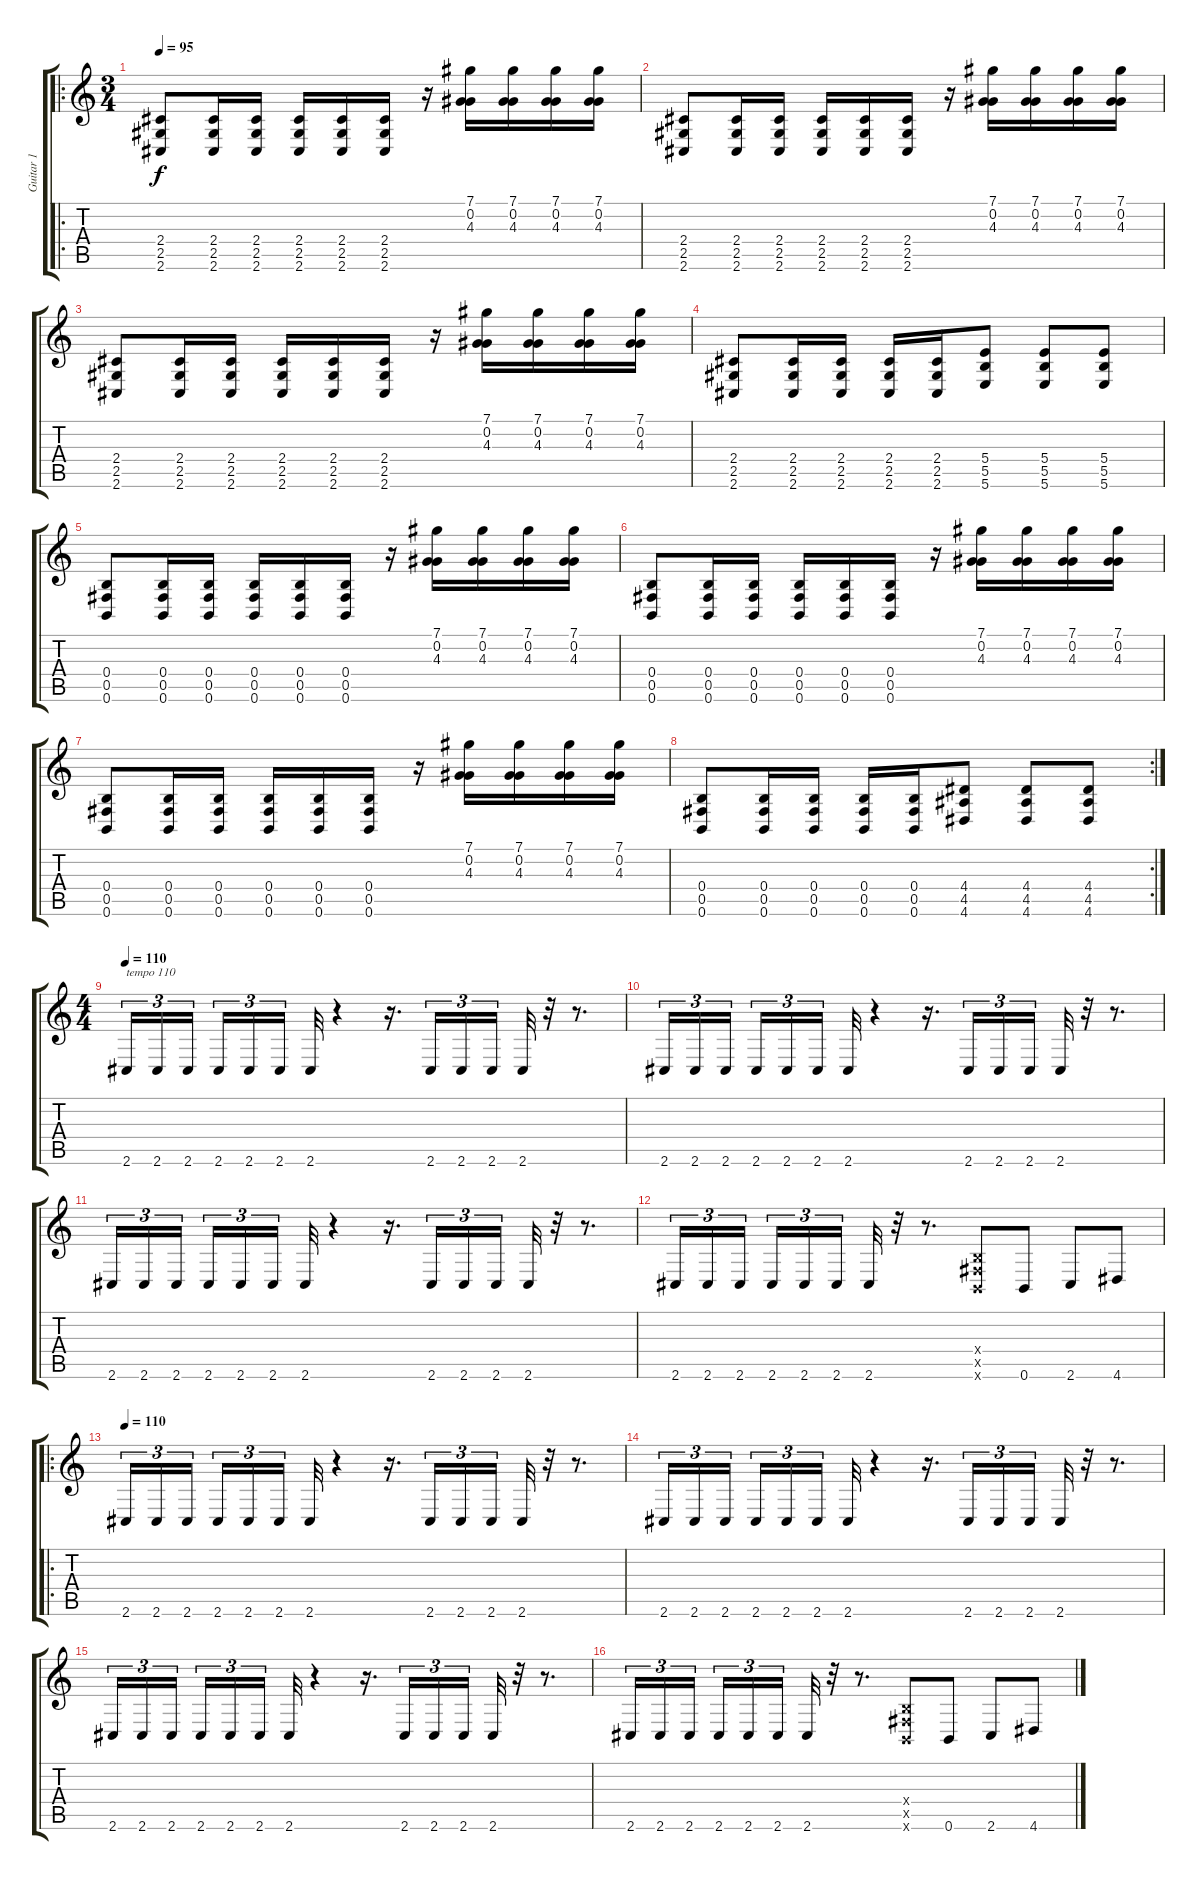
\track ("Guitar 1" "Guitar 1") {instrument distortionguitar}
\staff {score tabs}
\tuning (Db4 Ab3 E3 B2 Gb2 B1) {hide}
\ro
\ts (3 4)
\tempo 95
\clef g2
\ks c
(2.4 2.5 2.6).8{dy f} (2.4 2.5 2.6).16 (2.4 2.5 2.6).16 (2.4 2.5 2.6).16 (2.4 2.5 2.6).16 (2.4 2.5 2.6).16 r.16 (7.1 0.2 4.3).16 (7.1 0.2 4.3).16 (7.1 0.2 4.3).16 (7.1 0.2 4.3).16 |
(2.4 2.5 2.6).8 (2.4 2.5 2.6).16 (2.4 2.5 2.6).16 (2.4 2.5 2.6).16 (2.4 2.5 2.6).16 (2.4 2.5 2.6).16 r.16 (7.1 0.2 4.3).16 (7.1 0.2 4.3).16 (7.1 0.2 4.3).16 (7.1 0.2 4.3).16 |
(2.4 2.5 2.6).8 (2.4 2.5 2.6).16 (2.4 2.5 2.6).16 (2.4 2.5 2.6).16 (2.4 2.5 2.6).16 (2.4 2.5 2.6).16 r.16 (7.1 0.2 4.3).16 (7.1 0.2 4.3).16 (7.1 0.2 4.3).16 (7.1 0.2 4.3).16 |
(2.4 2.5 2.6).8 (2.4 2.5 2.6).16 (2.4 2.5 2.6).16 (2.4 2.5 2.6).16 (2.4 2.5 2.6).16 (5.4 5.5 5.6).8 (5.4 5.5 5.6).8 (5.4 5.5 5.6).8 |
(0.4 0.5 0.6).8 (0.4 0.5 0.6).16 (0.4 0.5 0.6).16 (0.4 0.5 0.6).16 (0.4 0.5 0.6).16 (0.4 0.5 0.6).16 r.16 (7.1 0.2 4.3).16 (7.1 0.2 4.3).16 (7.1 0.2 4.3).16 (7.1 0.2 4.3).16 |
(0.4 0.5 0.6).8 (0.4 0.5 0.6).16 (0.4 0.5 0.6).16 (0.4 0.5 0.6).16 (0.4 0.5 0.6).16 (0.4 0.5 0.6).16 r.16 (7.1 0.2 4.3).16 (7.1 0.2 4.3).16 (7.1 0.2 4.3).16 (7.1 0.2 4.3).16 |
(0.4 0.5 0.6).8 (0.4 0.5 0.6).16 (0.4 0.5 0.6).16 (0.4 0.5 0.6).16 (0.4 0.5 0.6).16 (0.4 0.5 0.6).16 r.16 (7.1 0.2 4.3).16 (7.1 0.2 4.3).16 (7.1 0.2 4.3).16 (7.1 0.2 4.3).16 |
\rc 2
(0.4 0.5 0.6).8 (0.4 0.5 0.6).16 (0.4 0.5 0.6).16 (0.4 0.5 0.6).16 (0.4 0.5 0.6).16 (4.4 4.5 4.6).8 (4.4 4.5 4.6).8 (4.4 4.5 4.6).8 |
\ts (4 4)
\tempo 110
2.6.16{tu (3 2) txt "tempo 110"} 2.6.16{tu (3 2)} 2.6.16{tu (3 2)} 2.6.16{tu (3 2)} 2.6.16{tu (3 2)} 2.6.16{tu (3 2)} 2.6.32 r.4 r.16{d} 2.6.16{tu (3 2)} 2.6.16{tu (3 2)} 2.6.16{tu (3 2)} 2.6.32 r.32 r.8{d} |
2.6.16{tu (3 2)} 2.6.16{tu (3 2)} 2.6.16{tu (3 2)} 2.6.16{tu (3 2)} 2.6.16{tu (3 2)} 2.6.16{tu (3 2)} 2.6.32 r.4 r.16{d} 2.6.16{tu (3 2)} 2.6.16{tu (3 2)} 2.6.16{tu (3 2)} 2.6.32 r.32 r.8{d} |
2.6.16{tu (3 2)} 2.6.16{tu (3 2)} 2.6.16{tu (3 2)} 2.6.16{tu (3 2)} 2.6.16{tu (3 2)} 2.6.16{tu (3 2)} 2.6.32 r.4 r.16{d} 2.6.16{tu (3 2)} 2.6.16{tu (3 2)} 2.6.16{tu (3 2)} 2.6.32 r.32 r.8{d} |
2.6.16{tu (3 2)} 2.6.16{tu (3 2)} 2.6.16{tu (3 2)} 2.6.16{tu (3 2)} 2.6.16{tu (3 2)} 2.6.16{tu (3 2)} 2.6.32 r.32 r.8{d} (0.4{x} 0.5{x} 0.6{x}).8 0.6.8 2.6.8 4.6.8 |
\ro
\tempo 110
2.6.16{tu (3 2)} 2.6.16{tu (3 2)} 2.6.16{tu (3 2)} 2.6.16{tu (3 2)} 2.6.16{tu (3 2)} 2.6.16{tu (3 2)} 2.6.32 r.4 r.16{d} 2.6.16{tu (3 2)} 2.6.16{tu (3 2)} 2.6.16{tu (3 2)} 2.6.32 r.32 r.8{d} |
2.6.16{tu (3 2)} 2.6.16{tu (3 2)} 2.6.16{tu (3 2)} 2.6.16{tu (3 2)} 2.6.16{tu (3 2)} 2.6.16{tu (3 2)} 2.6.32 r.4 r.16{d} 2.6.16{tu (3 2)} 2.6.16{tu (3 2)} 2.6.16{tu (3 2)} 2.6.32 r.32 r.8{d} |
2.6.16{tu (3 2)} 2.6.16{tu (3 2)} 2.6.16{tu (3 2)} 2.6.16{tu (3 2)} 2.6.16{tu (3 2)} 2.6.16{tu (3 2)} 2.6.32 r.4 r.16{d} 2.6.16{tu (3 2)} 2.6.16{tu (3 2)} 2.6.16{tu (3 2)} 2.6.32 r.32 r.8{d} |
2.6.16{tu (3 2)} 2.6.16{tu (3 2)} 2.6.16{tu (3 2)} 2.6.16{tu (3 2)} 2.6.16{tu (3 2)} 2.6.16{tu (3 2)} 2.6.32 r.32 r.8{d} (0.4{x} 0.5{x} 0.6{x}).8 0.6.8 2.6.8 4.6.8
